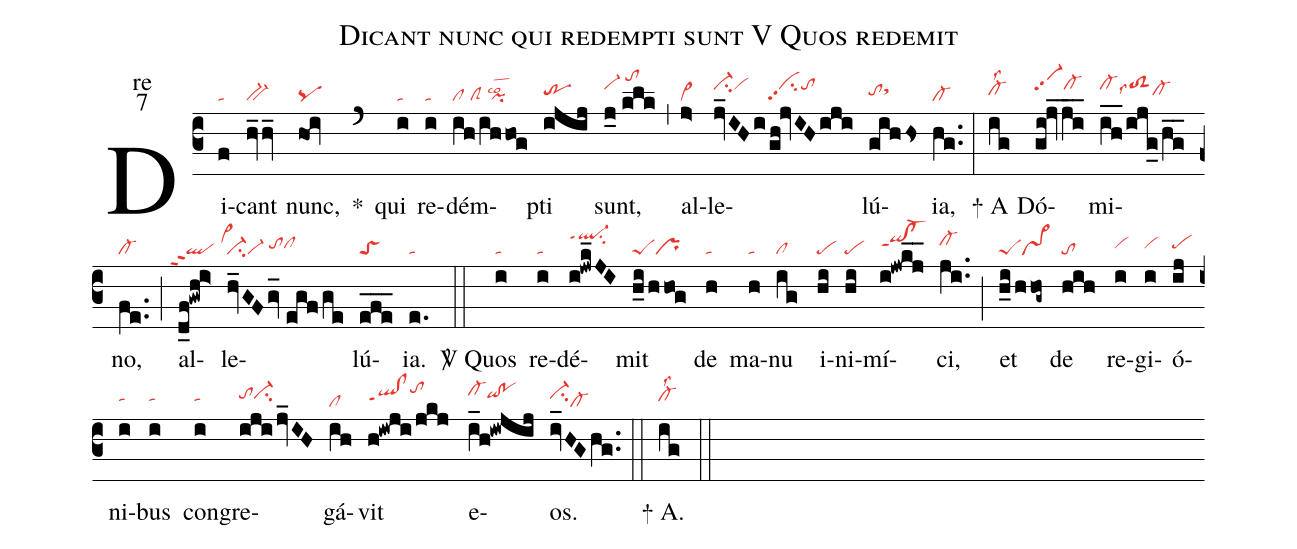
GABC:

name:Dicant nunc qui redempti sunt V Quos redemit;
office-part:re;
mode:7;
nabc-lines:1;
%%
(c3) Di(f|ta)cant(hv_hv_|bv-) nunc,(hoi|pq) <sp>*</sp>(`)
qui(i|ta) re(i|ta)dém(ih/ihhog|cl/clS/pilsco2)pti(ijij|trhh) sunt,(j_0//klk|vi-hj/tohm) (,)
al(j>|vi>)le(jv_IHi|ci-hjvihj|gh!jvIH/iji|cihjpp2tohj)lú(gihhs|tohhsthi)ia,(hg..|cl-) (:)

<sp>+</sp> A(ig|cl-hhlss2) Dó(gi@jv_/ji__|vi-hjpp2cl-hj)mi(ih__/ijg_/hg__|cl-hjtoS2hjlss7cl-hh)no,(fe..|cl-) (;)
al(d_f!gwh!i>|``qlppt2/vi>hj)le(hv_GFgv_//egf/ge|ci-vi-/tohhclhh)lú(efe___|toS)ia.(e.|ta) (::)

<sp>V/</sp> Quos(i|ta) re(i|ta)dé(i!jwk_JI|ql-hkppt1su2)mit(h_i/hhog|peSpr) de(h|ta) ma(h|ta)nu(ig|cl)
i(hi|pe)ni(hi|pe)mí(i!jwkj__|qihj!cl-hjppt1)ci,(ji..|cl-hi) (;)
et(h_i/hhog~|peSvs>) de(hih|to) re(i|vihh)gi(i|vihh)ó(ij|pehh)ni(i|tahh)bus(i|tahh)
con(i|tahh)gre(iji/jv_IH|tohici-hi)gá(ih|cl)vit(h!iwji/jkj|qlhh!clhhppt1tohk)
e(i_h!iwjij|cl-hjqihi!pohi)os.(iv_HGhg..|ci-hicl-) (::)

<sp>+</sp> A.(ig|cl-hhlss2) (::)
